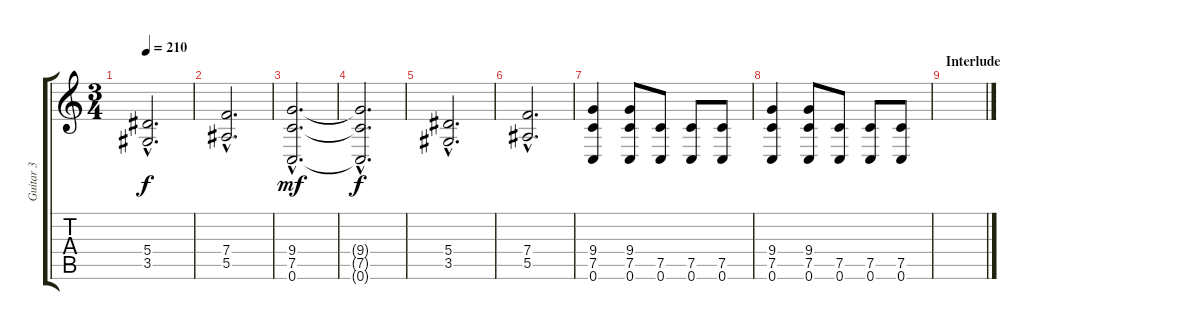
\track ("Guitar 3" "Guitar 3") {instrument distortionguitar}
\staff {score tabs}
\tuning (C4 G3 Eb3 Bb2 F2 C2) {hide}
\ts (3 4)
\tempo 210
\clef g2
\ks c
(5.4{hac} 3.5{hac}).2{d dy f} |
(7.4{hac} 5.5{hac}).2{d} |
(9.4{hac} 7.5{hac} 0.6{hac}).2{d dy mf} |
(9.4{hac t} 7.5{hac t} 0.6{hac t}).2{d dy f} |
(5.4{hac} 3.5{hac}).2{d} |
(7.4{hac} 5.5{hac}).2{d} |
(9.4 7.5 0.6).4 (9.4 7.5 0.6).8 (7.5 0.6).8 (7.5 0.6).8 (7.5 0.6).8 |
(9.4 7.5 0.6).4 (9.4 7.5 0.6).8 (7.5 0.6).8 (7.5 0.6).8 (7.5 0.6).8 |
\section ("" "Interlude")
